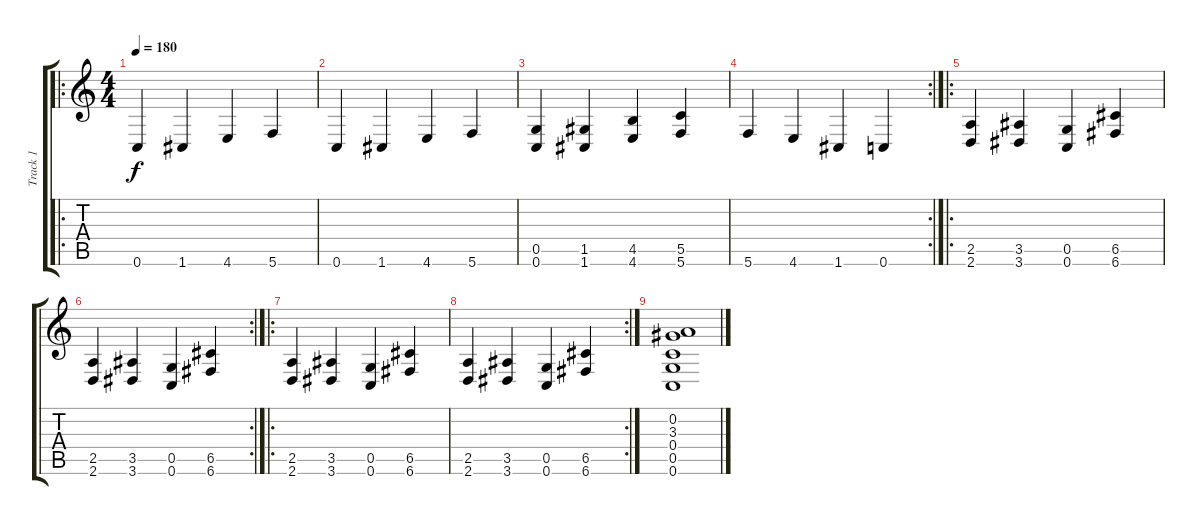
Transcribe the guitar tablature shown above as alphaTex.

\track ("Track 1" "Track 1") {instrument distortionguitar}
\staff {score tabs}
\tuning (D4 A3 F3 C3 G2 C2) {hide}
\ro
\ts (4 4)
\tempo 180
\clef g2
\ks c
0.6.4{dy f} 1.6.4 4.6.4 5.6.4 |
0.6.4 1.6.4 4.6.4 5.6.4 |
(0.5 0.6).4 (1.5 1.6).4 (4.5 4.6).4 (5.5 5.6).4 |
\rc 2
5.6.4 4.6.4 1.6.4 0.6.4 |
\ro
(2.5 2.6).4 (3.5 3.6).4 (0.5 0.6).4 (6.5 6.6).4 |
\rc 2
(2.5 2.6).4 (3.5 3.6).4 (0.5 0.6).4 (6.5 6.6).4 |
\ro
(2.5 2.6).4 (3.5 3.6).4 (0.5 0.6).4 (6.5 6.6).4 |
\rc 2
(2.5 2.6).4 (3.5 3.6).4 (0.5 0.6).4 (6.5 6.6).4 |
(0.2 3.3 0.4 0.5 0.6).1
